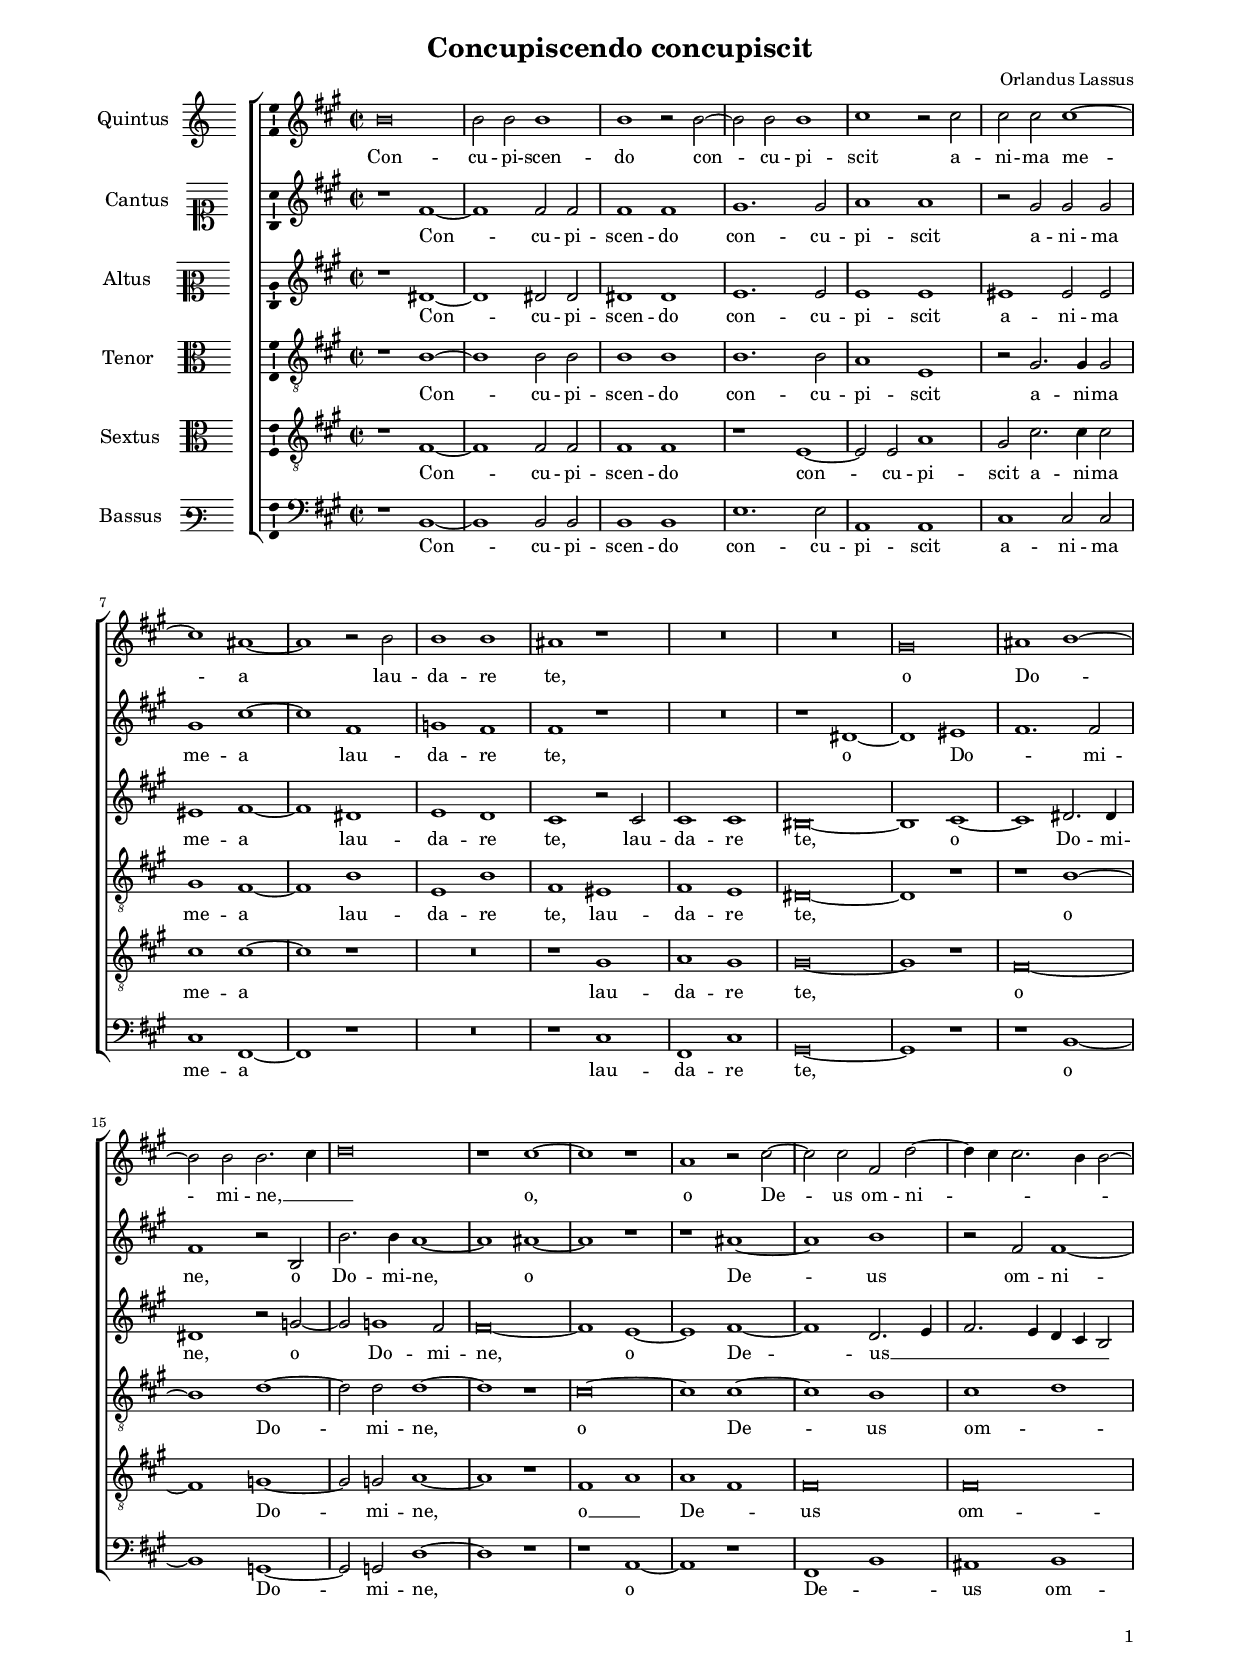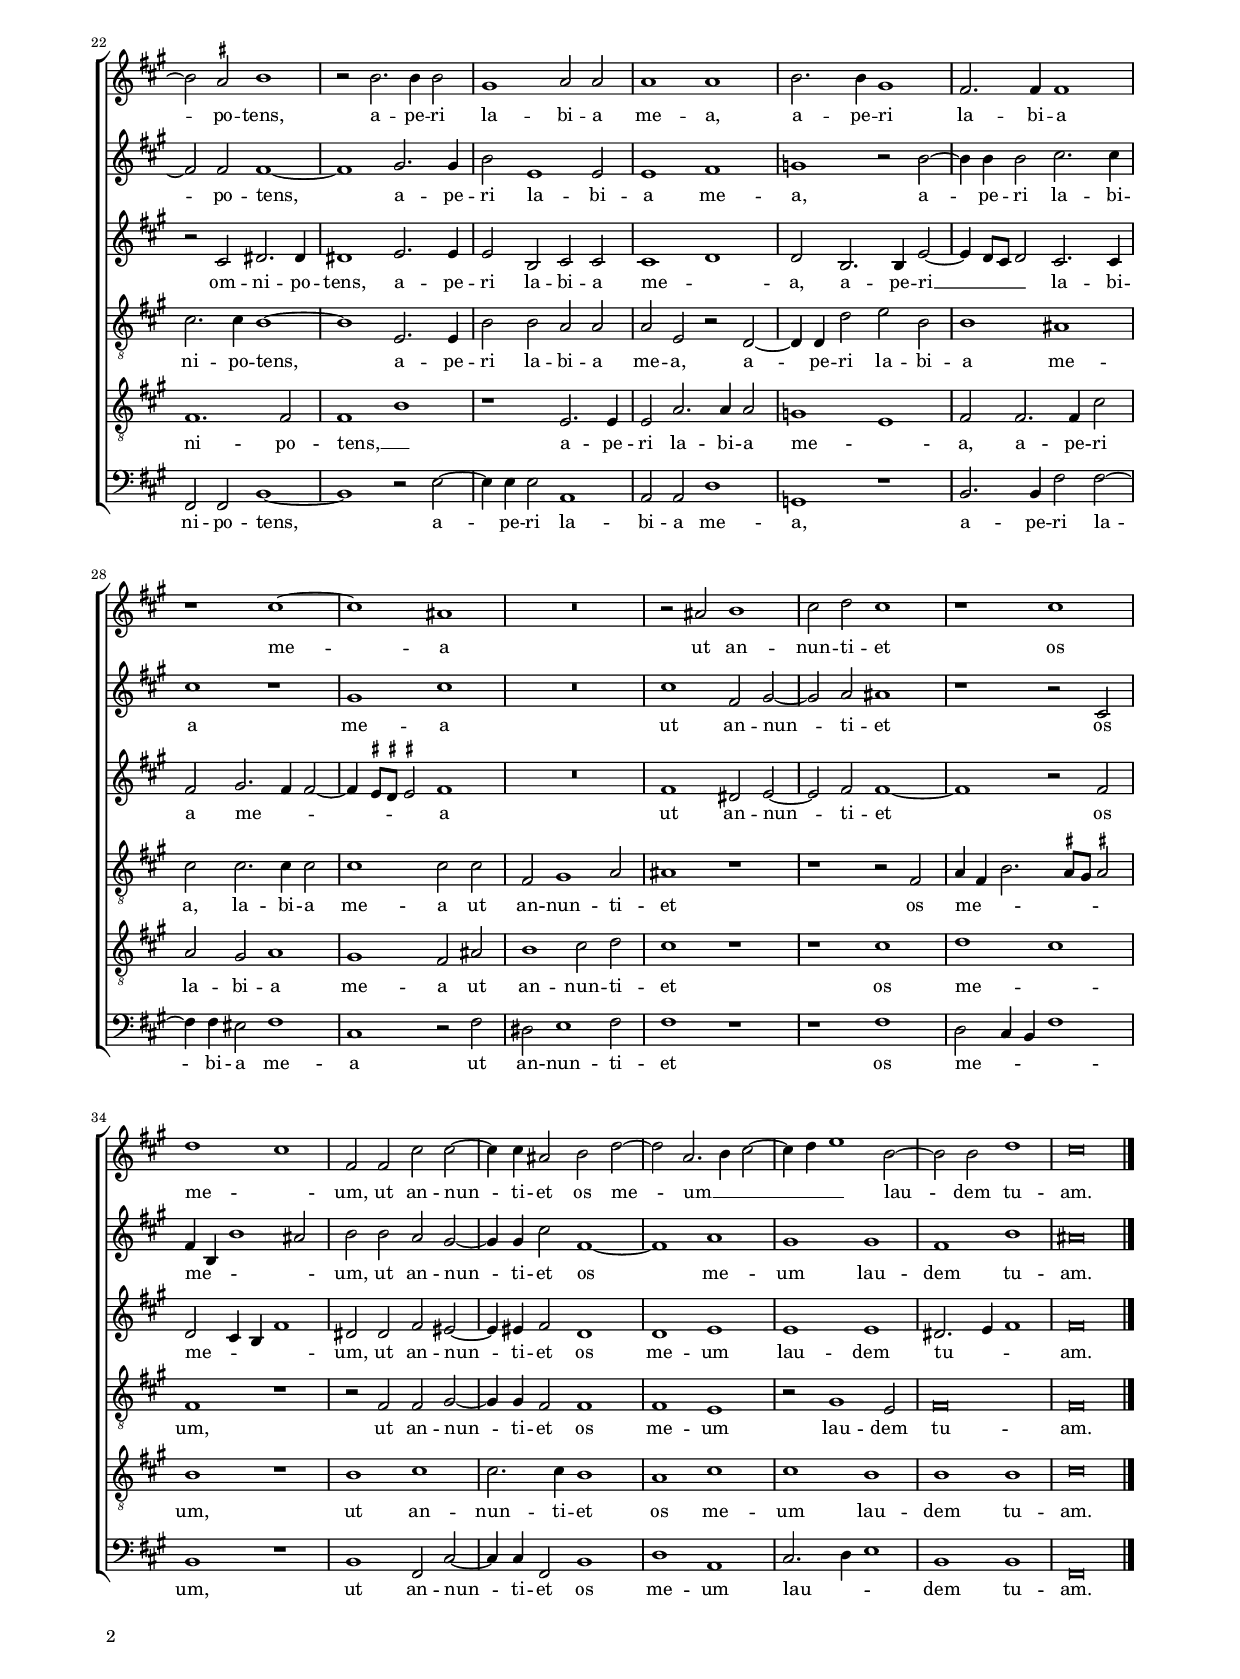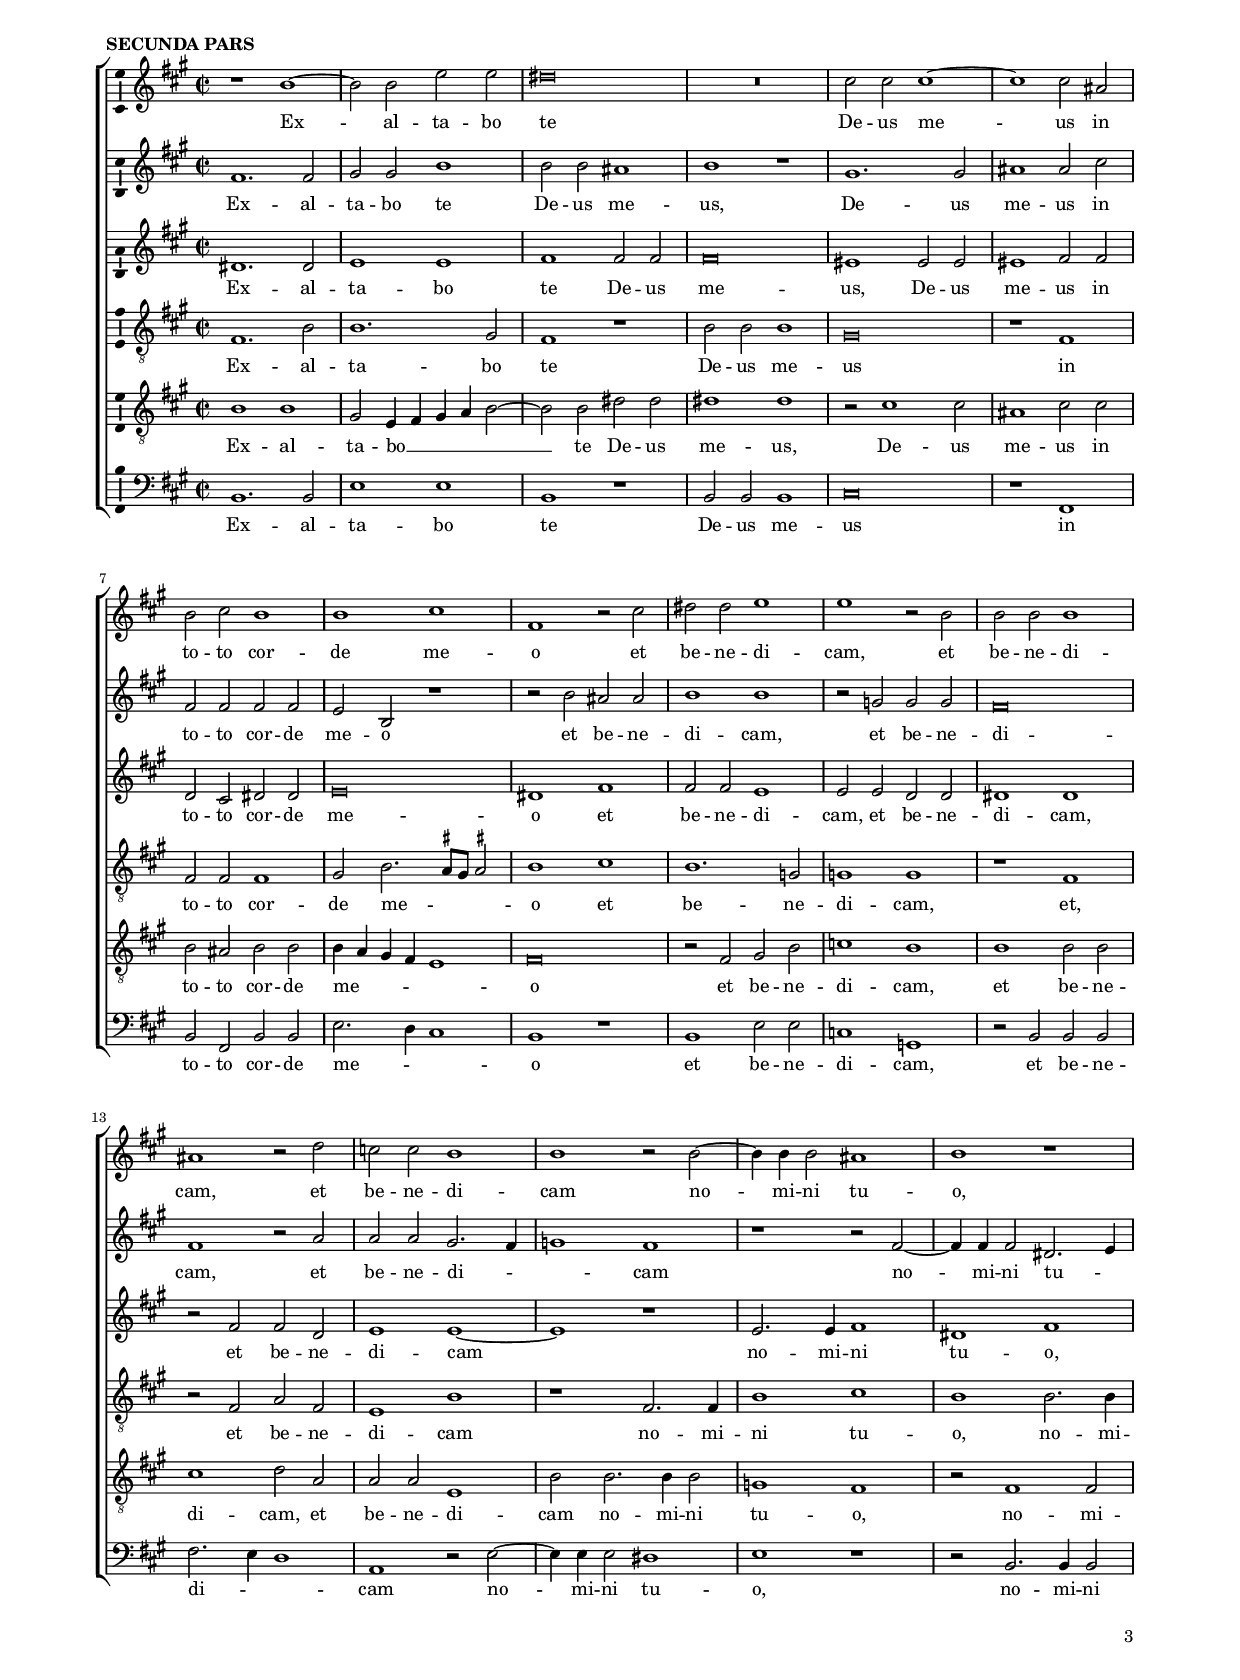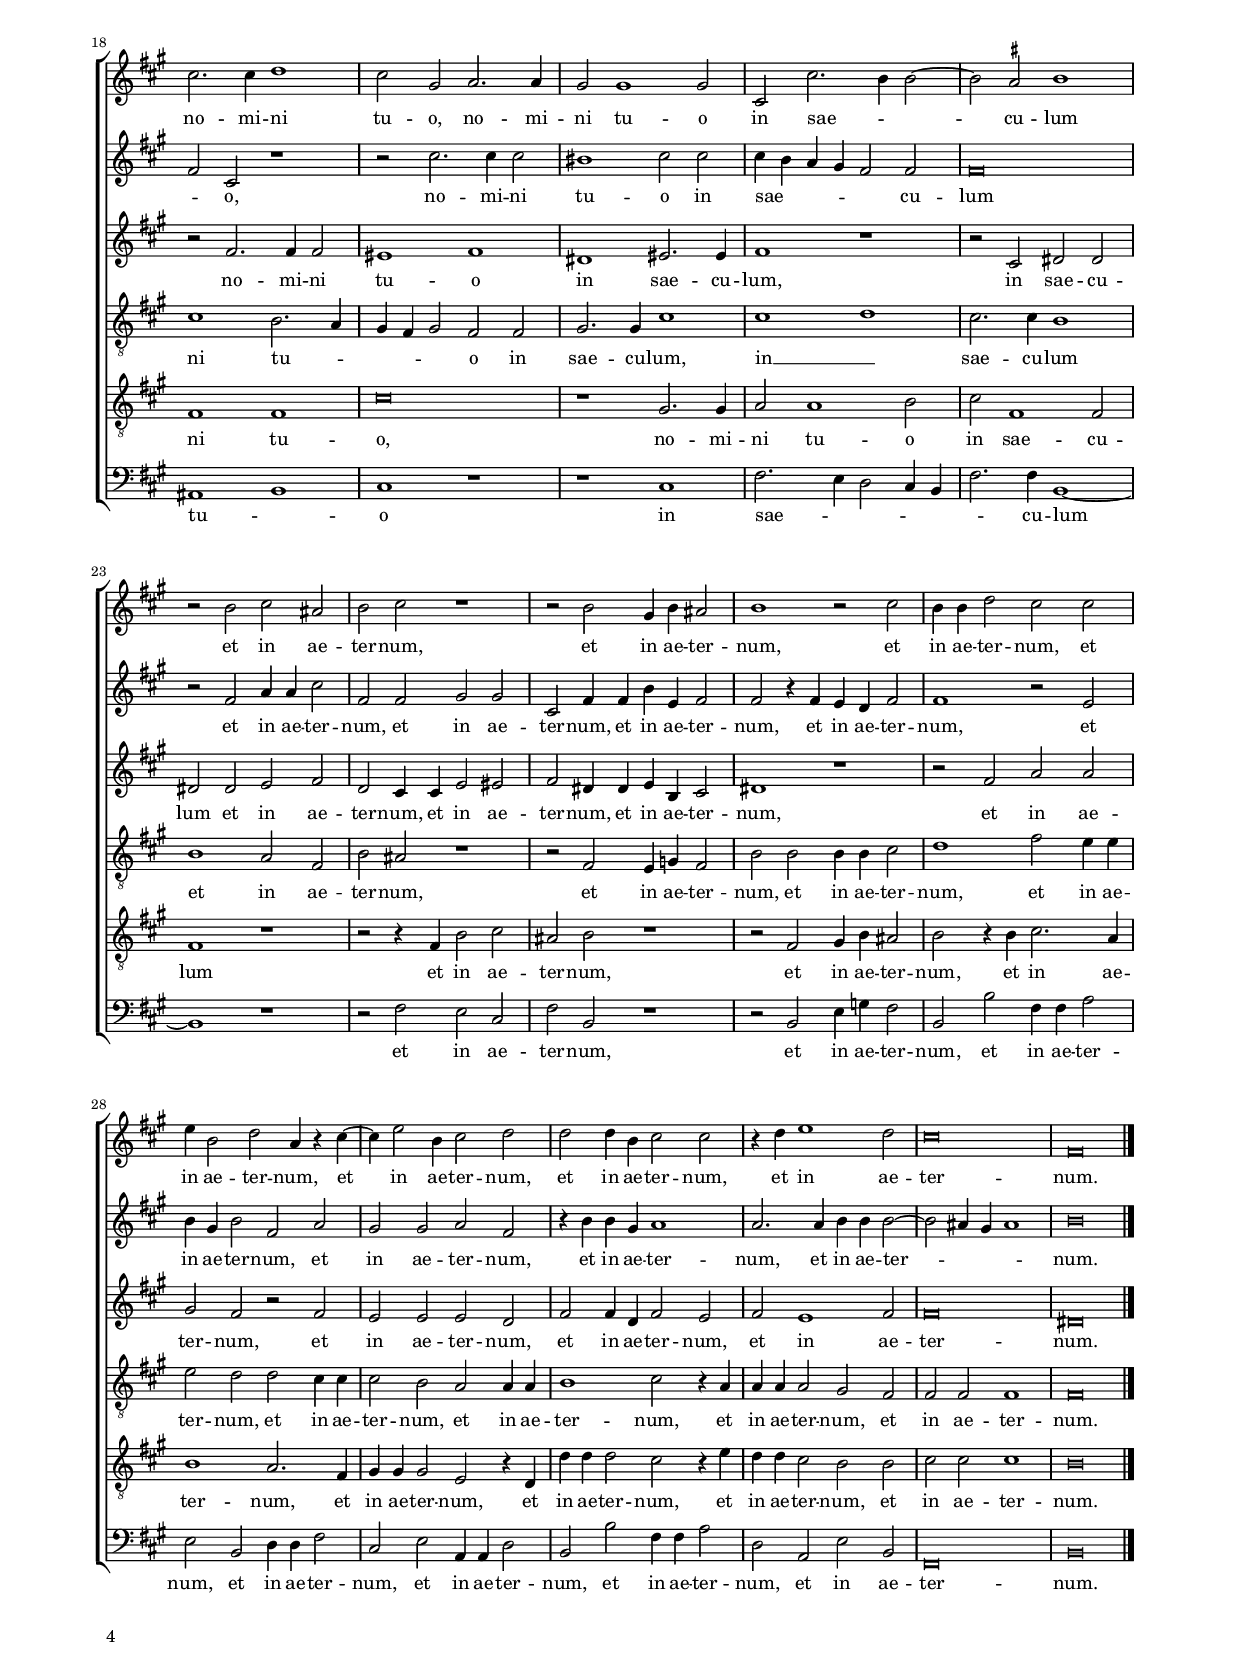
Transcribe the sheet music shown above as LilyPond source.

\header
{
  title="Concupiscendo concupiscit"
  composer="Orlandus Lassus"
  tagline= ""
}

\version "2.22.0"
\include "deutsch.ly"
#(set-global-staff-size 15)
% #(set-default-paper-size "letter")
#(ly:set-option 'point-and-click #f)


	ficta = { \once \set suggestAccidentals = ##t }
	
	forget = #(define-music-function (music) (ly:music?) #{
		\accidentalStyle forget
		$music
		\accidentalStyle default
		#})



\paper
	{
	top-margin = 1.5 \cm
	bottom-margin = 0.9 \cm
	left-margin = 1.8 \cm
	right-margin = 1.8 \cm
	ragged-bottom = ##f
	ragged-last-bottom = ##t
	print-page-number = ##f
	score-system-spacing = #'((basic-distance . 17) (minimum-distance . 14) (padding . 5) (strechability . 250))
	system-system-spacing = #'((basic-distance . 17) (minimum-distance . 14) (padding . 5) (strechability . 250))
    oddFooterMarkup=\markup   \fill-line { "" \fromproperty #'page:page-number-string }
    evenFooterMarkup=\markup  \fill-line { \fromproperty #'page:page-number-string "" }
    last-bottom-spacing = #'((basic-distance . 12) (minimum-distance . 7) (padding . 4))
	systems-per-page = 3
%	min-systems-per-page = 3
	}

global = {
	\key c \major
	\time 2/2 \set Score.measureLength = #(ly:make-moment 2/1)
	\set Score.tempoHideNote = ##t
    \tempo 2 = 90
    \skip 1*2*40 \bar "|."
	}

    
incipitsextus = \markup { \score {
	{
	\set Staff.instrumentName = \markup { \fontsize #1 "Quintus" }
	\key c \major
	\clef violin
	s4 \bar ""
	}
	\layout  {
	raggedright = ##t
	indent = 1.6 \cm
	line-width = 2.5 \cm
	\context { \Staff \remove Time_signature_engraver }
	\override Staff.Clef.Y-extent = #'(0 . 0)
	}} \hspace #1 }
      

incipitcantus = \markup { \score {
	{
	\set Staff.instrumentName = \markup { \fontsize #1 "Cantus" }
	\key c \major
	\clef soprano
	s4 \bar ""
	}
	\layout  {
	raggedright = ##t
	indent = 1.6 \cm
	line-width = 2.5 \cm
	\context { \Staff \remove Time_signature_engraver }
	\override Staff.Clef.Y-extent = #'(0 . 0)
	}} \hspace #1 }


incipitaltus = \markup { \score {
	{
	\set Staff.instrumentName = \markup { \fontsize #1 "Altus" }
	\key c \major
	\clef mezzosoprano
	s4 \bar ""
	}
	\layout  {
	raggedright = ##t
	indent = 1.6 \cm
	line-width = 2.5 \cm
	\context { \Staff \remove Time_signature_engraver }
	\override Staff.Clef.Y-extent = #'(0 . 0)
	}} \hspace #1 }


incipittenor = \markup { \score {
	{
	\set Staff.instrumentName = \markup { \fontsize #1 "Tenor" }
	\key c \major
	\clef alto
	s4 \bar ""
	}
	\layout  {
	raggedright = ##t
	indent = 1.6 \cm
	line-width = 2.5 \cm
	\context { \Staff \remove Time_signature_engraver }
	\override Staff.Clef.Y-extent = #'(0 . 0)
	}} \hspace #1 }
      
      
incipitquintus = \markup { \score {
	{
	\set Staff.instrumentName = \markup { \fontsize #1 "Sextus" }
	\key c \major
	\clef alto
	s4 \bar ""
	}
	\layout  {
	raggedright = ##t
	indent = 1.6 \cm
	line-width = 2.5 \cm
	\context { \Staff \remove Time_signature_engraver }
	\override Staff.Clef.Y-extent = #'(0 . 0)
	}} \hspace #1 }
      
      
incipitbassus = \markup { \score {
	{
	\set Staff.instrumentName = \markup { \fontsize #1 "Bassus" }
	\key c \major
	\clef varbaritone
	s4 \bar ""
	}
	\layout  {
	raggedright = ##t
	indent = 1.6 \cm
	line-width = 2.5 \cm
	\context { \Staff \remove Time_signature_engraver }
	\override Staff.Clef.Y-extent = #'(0 . 0)
	}} \hspace #1 }


sextus = \relative c''
	{
	d\breve
	d2 d d1
	d1 r2 d~
	d2 d d1
%5
	e1 r2 e |
	e2 e e1~
	e1 cis~
	cis1 r2 d
	d1 d
%10
	cis1 r |
	R\breve
	R\breve
	h\breve
	cis1 d~
%15
	d2 d d2. e4 |
	f\breve
	r1 e~
	e1 r
	c1 r2 e~
%20
	e2 e a, f'~ |
	f4 e e2. d4 d2~
	d2 \ficta cis d1
	r2 d2. d4 d2
	h1 c2 c
%25
	c1 c |
	d2. d4 h1
	a2. a4 a1
	r1 e'~
	e1 cis
%30
	R\breve |
	r2 cis d1
	e2 f e1
	r1 e
	f1 e
%35
	a,2 a e' e~ |
	e4 e cis2 d f~
	f2 c2. d4 e2~
	e4 f g1 d2~
	d2 d f1
%40
	e\breve |
	}



cantus =  \relative c''
	{
	r1 a~
	a1 a2 a
	a1 a
	h1. h2
%5
	c1 c |
	r2 h h h
	h1 e~
	e1 a,
	b1 a
%10
	a1 r |
	R\breve
	r1 fis~
	fis1 gis
	a1. a2
%15
	a1 r2 d, |
	d'2. d4 c1~
	c1 cis~
	cis1 r
	r1 cis~
%20
	cis1 d |
	r2 a a1~
	a2 a a1~
	a1 h2. h4
	d2 g,1 g2
%25
	g1 a |
	b1 r2 d~
	d4 d d2 e2. e4
	e1 r
	h1 e
%30
	R\breve |
	e1 a,2 h~
	h2 c cis1
	r1 r2 e,
	a4 d, d'1 cis2
%35
	d2 d c h~ |
	h4 h e2 a,1~
	a1 c
	h1 h
	a1 d
%40
	cis\breve |
	}

altus =  \relative c'
        {
	r1 fis~
	fis1 fis2 fis
	fis1 fis
	g1. g2
%5
	g1 g |
	gis1 gis2 gis
        gis1 a~
	a1 fis
	g1 f
%10
	e1 r2 e
	e1 e |
	dis\breve~
	dis1 e~
	e1 fis2. fis4
%15
	fis1 r2 b~
	b2 b1 a2 |
	a\breve~
	a1 g~
	g1 a~
%20
	a1 f2. g4
	a2. g4 f e d2 |
	r2 e fis2. fis4
	fis1 g2. g4
	g2 d e e
%25
	e1 f
	f2 d2. d4 g2~ |
	g4 f8 e f2 e2. e4
	a2 h2. a4 a2~
	a4 \ficta gis8 \ficta fis \ficta gis!2 a1
%30
	R\breve
	a1 fis2 g~ |
	g2 a a1~
	a1 r2 a
	f2 e4 d a'1
%35
	fis2 fis a gis~
	gis4 gis a2 f1 |
	f1 g
	g1 g
	fis2. g4 a1
%40
	a\breve |
	}


tenor =  \relative c'
	{
	r1 d~
	d1 d2 d
	d1 d
	d1. d2
%5
	c1 g |
	r2 h2. h4 h2
	h1 a~
	a1 d
	g,1 d'
%10
	a1 gis |
	a1 g
	fis\breve~
	fis1 r
	r1 d'~
%15
	d1 f~ |
	f2 f f1~
	f1 r
	e\breve~
	e1 e~
%20
	e1 d |
	e1 f
	e2. e4 d1~
	d1 g,2. g4
	d'2 d c c
%25
	c2 g r f~ |
	f4 f f'2 g d
	d1 cis
	e2 e2. e4 e2
	e1 e2 e
%30
	a,2 h1 c2 |
	cis1 r
	r1 r2 a
	c4 a d2. \ficta cis8 h \ficta cis!2
	a1 r
%35
	r2 a a h~ |
	h4 h a2 a1
	a1 g
	r2 h1 g2
	a\breve
%40
	a\breve |
	}


quintus  =  \relative c'
	{
	r1 a~
	a1 a2 a
	a1 a
	r1 g~
%5
	g2 g c1 |
	h2 e2. e4 e2
	e1 e~
	e1 r
	R\breve
%10
	r1 h |
	c1 h
	h\breve~
	h1 r
	a\breve~
%15
	a1 b~
	b2 b c1~ |
	c1 r
	a1 c
	c1 a
%20
	a\breve |
	a\breve
	a1. a2
	a1 d
	r1 g,2. g4
%25
	g2 c2. c4 c2 |
	b1 g
	a2 a2. a4 e'2
	c2 h c1
	h1 a2 cis
%30
	d1 e2 f |
	e1 r
	r1 e
	f1 e
	d1 r
%35
	d1 e |
	e2. e4 d1
	c1 e
	e1 d
	d1 d
%40
	e\breve |
	}


bassus  =  \relative c
	{
	r1 d~
	d1 d2 d
	d1 d
	g1. g2
%5
	c,1 c |
	e1 e2 e
	e1 a,~
	a1 r
	R\breve
%10
	r1 e' |
	a,1 e'
	h\breve~
	h1 r
	r1 d~
%15
	d1 b~ |
	b2 b f'1~
	f1 r
	r1 c~
	c1 r
%20
	a1 d |
	cis1 d
	a2 a d1~
	d1 r2 g~
	g4 g g2 c,1
%25
	c2 c f1 |
	b,1 r
	d2. d4 a'2 a~
	a4 a gis2 a1
	e1 r2 a
%30
	fis2 g1 a2 |
	a1 r
	r1 a
	f2 e4 d a'1
	d,1 r
%35
	d1 a2 e'~ |
	e4 e a,2 d1
	f1 c
	e2. f4 g1
	d1 d
%40
	a\breve |
	}


    
lyricssextus = \lyricmode {
	Con -- cu -- pi -- scen -- do con -- cu -- pi -- scit a -- ni -- ma me -- a
        lau -- da -- re te,
        o Do -- _ mi -- ne, __ _ _
        o,
        o De -- us om -- ni -- _ _ _ _ po -- tens,
        a -- pe -- ri la -- bi -- a me -- a,
        a -- pe -- ri la -- bi -- a me -- a
        ut an -- nun -- ti -- et os me -- _ um,
        ut an -- nun -- ti -- et os me -- um __ _ _ _ _
        lau -- dem tu -- am.
	}
	
    
lyricscantus = \lyricmode {
	Con -- cu -- pi -- scen -- do con -- cu -- pi -- scit a -- ni -- ma me -- a
        lau -- da -- re te,
        o Do -- _ mi -- ne,
        o Do -- mi -- ne,
        o De -- us om -- ni -- po -- tens,
        a -- pe -- ri la -- bi -- a me -- a,
        a -- pe -- ri la -- bi -- a me -- a
        ut an -- nun -- ti -- et os me -- _ _ _ um,
        ut an -- nun -- ti -- et os me -- um
        lau -- dem tu -- am.
	}

	
lyricsaltus = \lyricmode {
	Con -- cu -- pi -- scen -- do con -- cu -- pi -- scit a -- ni -- ma me -- a
        lau -- da -- re te,
        lau -- da -- re te,
        o Do -- mi -- ne,
        o Do -- mi -- ne,
        o De -- us __ _ _ _ _ _ _ om -- ni -- po -- tens,
        a -- pe -- ri la -- bi -- a me -- _ a,
        a -- pe -- ri __ _ _ _ la -- bi -- a me -- _ _ _ _ _ a
        ut an -- nun -- ti -- et os me -- _ _ _ um,
        ut an -- nun -- ti -- et os me -- um
        lau -- dem tu -- _ _ am.
	}


lyricstenor = \lyricmode {
	Con -- cu -- pi -- scen -- do con -- cu -- pi -- scit a -- ni -- ma me -- a
        lau -- da -- re te,
        lau -- da -- re te,
        o Do -- mi -- ne,
        o De -- us om -- _ ni -- po -- tens,
        a -- pe -- ri la -- bi -- a me -- a,
        a -- pe -- ri la -- bi -- a me -- a,
        la -- bi -- a me -- a
        ut an -- nun -- ti -- et os me -- _ _ _ _ _ um,
        ut an -- nun -- ti -- et os me -- um
        lau -- dem tu -- am.
	}


lyricsquintus = \lyricmode {
	Con -- cu -- pi -- scen -- do con -- cu -- pi -- scit a -- ni -- ma me -- a
        lau -- da -- re te,
        o Do -- mi -- ne,
        o __ _ De -- _ us om -- ni -- po -- tens, __ _
        a -- pe -- ri la -- bi -- a me -- _ a,
        a -- pe -- ri la -- bi -- a me -- a
        ut an -- nun -- ti -- et os me -- _ um,
        ut an -- nun -- ti -- et os me -- um
        lau -- dem tu -- am.
	}


lyricsbassus = \lyricmode {
	Con -- cu -- pi -- scen -- do con -- cu -- pi -- scit a -- ni -- ma me -- a
        lau -- da -- re te,
        o Do -- mi -- ne,
        o De -- _ us om -- ni -- po -- tens,
        a -- pe -- ri la -- bi -- a me -- a,
        a -- pe -- ri la -- bi -- a me -- a
        ut an -- nun -- ti -- et os me -- _ _ _ um,
        ut an -- nun -- ti -- et os me -- um
        lau -- _ _ dem tu -- am.
	}


\score
{  
	\transpose c a, {
	\new ChoirStaff \with { \override StaffGrouper.staff-staff-spacing.basic-distance = #12 }
	<<

	

	\new Staff << \global
	\new Voice="v6" {
		\set Staff.instrumentName=\incipitsextus
		\set Staff.midiInstrument = "reed organ"
		\clef "treble" 
		\sextus}
	\new Lyrics \lyricsto "v6" {\lyricssextus }
	>>
            
        
        \new Staff << \global
	\new Voice="v1" {
		\set Staff.instrumentName=\incipitcantus
		\set Staff.midiInstrument = "reed organ"
		\clef "treble"
		\cantus }
	\new Lyrics \lyricsto "v1" {\lyricscantus }
	>>


	\new Staff << \global
	\new Voice="v2" {
		\set Staff.instrumentName=\incipitaltus
		\set Staff.midiInstrument = "reed organ"
		\clef "treble" 
		\altus}
	\new Lyrics \lyricsto "v2" {\lyricsaltus }
	>>


	\new Staff << \global
	\new Voice="v3" {
		\set Staff.instrumentName=\incipittenor
		\set Staff.midiInstrument = "reed organ"
		\clef "G_8"
		\tenor }
	\new Lyrics \lyricsto "v3" {\lyricstenor }
	>>


	\new Staff << \global
	\new Voice="v5" {
		\set Staff.instrumentName=\incipitquintus
		\set Staff.midiInstrument = "reed organ"
		\clef "G_8"
		\quintus}
	\new Lyrics \lyricsto "v5" {\lyricsquintus }
	>>


	\new Staff << \global
	\new Voice="v4" {
		\set Staff.instrumentName=\incipitbassus
		\set Staff.midiInstrument = "reed organ"
		\clef "bass" 
		\bassus }
	\new Lyrics \lyricsto "v4" {\lyricsbassus}
	>>

	>>
	} % transpose

	\layout
	{
	indent = 2.6 \cm
%	\context { \Lyrics \override VerticalAxisGroup.nonstaff-relatedstaff-spacing.padding = #2 }
%	\context { \Lyrics \override LyricText.font-size = #1 }
  	\context { \Staff \consists "Ambitus_engraver" }
	\context { \Staff \override TimeSignature.break-visibility = #end-of-line-invisible }
	\context { \Score \override BarNumber.padding = #2 }
	\context { \Voice \override NoteHead.style = #'baroque }
	}

\midi
	{
	}

}

%%%%%%%%%%%%%%%%%%%%  PARS SECUNDA


global = {
	\key c \major
	\time 2/2 \set Score.measureLength = #(ly:make-moment 2/1)
    \set Score.tempoHideNote = ##t
    \tempo 2 = 90
    \skip 1*2*33 \bar "|."
	}


    
sextus = \relative c''
	{
	r1 d~
	d2 d g g
	fis\breve
	R\breve
%5
	e2 e e1~ |
	e1 e2 cis
	d2 e d1
	d1 e
	a,1 r2 e'
%10
	fis2 fis g1 |
	g1 r2 d
	d2 d d1
	cis1 r2 f
	es2 es d1
%15
	d1 r2 d~ |
	d4 d d2 cis1
	d1 r
	e2. e4 f1
	e2 h c2. c4
%20
	h2 h1 h2 |
	e,2 e'2. d4 d2~
	d2 \ficta cis d1
	r2 d e cis
	d2 e r1
%25
	r2 d h4 d cis2 |
	d1 r2 e
	d4 d f2 e e
	g4 d2 f c4 r e~
	e4 g2 d4 e2 f
%30
	f2 f4 d e2 e |
	r4 f g1 f2
	e\breve
	a,\breve |
	}

    
cantus =  \relative c''
	{
	a1. a2
	h2 h d1
	d2 d cis1
	d1 r
%5
	h1. h2 |
	cis1 cis2 e
	a,2 a a a
	g2 d r1
	r2 d' cis cis
%10
	d1 d |
	r2 b b b
	a\breve
	a1 r2 c
	c2 c h2. a4
%15
	b1 a |
	r1 r2 a~
	a4 a a2 fis2. g4
	a2 e r1
	r2 e'2. e4 e2
%20
	dis1 e2 e |
	e4 d c h a2 a
	a\breve
	r2 a c4 c e2
	a,2 a h h
%25
	e,2 a4 a d g, a2 |
	a2 r4 a g f a2
	a1 r2 g
	d'4 h d2 a c
	h2 h c a
%30
	r4 d d h c1 |
	c2. c4 d d d2~
	d2 cis4 h cis1
	d\breve |
	}

    
altus =  \relative c'
    {
	fis1. fis2
	g1 g
	a1 a2 a
	a\breve
%5
	gis1 gis2 gis |
	gis1 a2 a
	f2 e fis fis
	g\breve
	fis1 a
%10
	a2 a g1 |
	g2 g f f
	fis1 fis
	r2 a a f
	g1 g~
%15
	g1 r |
	g2. g4 a1
	fis1 a
	r2 a2. a4 a2
	gis1 a
%20
	fis1 gis2. gis4 |
	a1 r
	r2 e fis2 fis
	fis2 fis g a
	f2 e4 e g2 gis
%25
	a2 fis4 fis g d e2 |
	fis1 r
	r2 a c c
	h2 a r a
	g2 g g f
%30
	a2 a4 f a2 g |
	a2 g1 a2
	a\breve
	fis\breve |
	}


tenor =  \relative c'
	{
	a1. d2
	d1. h2
	a1 r
	d2 d d1
%5
	h\breve |
	r1 a
	a2 a a1
	h2 d2. \ficta cis8 h \ficta cis!2
	d1 e
%10
	d1. b2 |
	b1 b
	r1 a
	r2 a c a
	g1 d'
%15
	r1 a2. a4 |
	d1 e
	d1 d2. d4
	e1 d2. c4
	h4 a h2 a a
%20
	h2. h4 e1 |
	e1 f
	e2. e4 d1
	d1 c2 a
	d2 cis r1
%25
	r2 a g4 b a2 |
	d2 d d4 d e2
	f1 a2 g4 g
	g2 f f e4 e
	e2 d c c4 c
%30
	d1 e2 r4 c |
	c4 c c2 h a
	a2 a a1
	a\breve |
	}


quintus  =  \relative c'
	{
	d1 d
	h2 g4 a h c d2~
	d2 d fis fis
	fis1 fis
%5
	r2 e1 e2 |
	cis1 e2 e
	d2 cis d d
	d4 c h a g1
	a\breve
%10
	r2 a h d |
	es1 d
	d1 d2 d
	e1 f2 c
	c2 c g1
%15
	d'2 d2. d4 d2 |
	b1 a
	r2 a1 a2
	a1 a
	e'\breve
%20
	r1 h2. h4 |
	c2 c1 d2
	e2 a,1 a2
	a1 r
	r2 r4 a d2 e
%25
	cis2 d r1 |
	r2 a h4 d cis2
	d2 r4 d e2. c4
	d1 c2. a4
	h4 h h2 g r4 f
%30
	f'4 f f2 e r4 g |
	f4 f e2 d d
	e2 e e1
	d\breve |
	}


bassus  =  \relative c
	{
	d1. d2
	g1 g
	d1 r
	d2 d d1
%5
	e\breve |
	r1 a,
	d2 a d d
	g2. f4 e1
	d1 r
%10
	d1 g2 g |
	es1 b
	r2 d d d
	a'2. g4 f1
	c1 r2 g'~
%15
	g4 g g2 fis1 |
	g1 r
	r2 d2. d4 d2
	cis1 d
	e1 r
%20
	r1 e |
	a2. g4 f2 e4 d
	a'2. a4 d,1~
	d1 r
	r2 a' g e
%25
	a2 d, r1 |
	r2 d g4 b a2
	d,2 d' a4 a c2
	g2 d f4 f a2
	e2 g c,4 c f2
%30
	d2 d' a4 a c2 |
	f,2 c g' d
	a\breve
	d\breve |
	}

    
lyricssextus = \lyricmode {
	Ex -- al -- ta -- bo te De -- us me -- us
        in to -- to cor -- de me -- o
        et be -- ne -- di -- cam,
        et be -- ne -- di -- cam,
        et be -- ne -- di -- cam
        no -- mi -- ni tu -- o,
        no -- mi -- ni tu -- o,
        no -- mi -- ni tu -- o
        in sae -- _ _ cu -- lum
        et in ae -- ter -- num,
        et in ae -- ter -- num,
        et in ae -- ter -- num,
        et in ae -- ter -- num,
        et in ae -- ter -- num,
        et in ae -- ter -- num,
        et in ae -- ter -- num.
	}


lyricscantus = \lyricmode {
	Ex -- al -- ta -- bo te De -- us me -- us,
        De -- us me -- us
        in to -- to cor -- de me -- o
        et be -- ne -- di -- cam,
        et be -- ne -- di -- cam,
        et be -- ne -- di -- _ _ cam
        no -- mi -- ni tu -- _ _ o,
        no -- mi -- ni tu -- o
        in sae -- _ _ _ _ cu -- lum
        et in ae -- ter -- num,
        et in ae -- ter -- num,
        et in ae -- ter -- num,
        et in ae -- ter -- num,
        et in ae -- ter -- num,
        et in ae -- ter -- num,
        et in ae -- ter -- num,
        et in ae -- ter -- _ _ _ num.
	}


lyricsaltus = \lyricmode {
	Ex -- al -- ta -- bo te De -- us me -- us,
        De -- us me -- us
        in to -- to cor -- de me -- o
        et be -- ne -- di -- cam,
        et be -- ne -- di -- cam,
        et be -- ne -- di -- cam
        no -- mi -- ni tu -- o,
        no -- mi -- ni tu -- o
        in sae -- cu -- lum,
        in sae -- cu -- lum
        et in ae -- ter -- num,
        et in ae -- ter -- num,
        et in ae -- ter -- num,
        et in ae -- ter -- num,
        et in ae -- ter -- num,
        et in ae -- ter -- num,
        et in ae -- ter -- num.
	}


lyricstenor = \lyricmode {
	Ex -- al -- ta -- bo te De -- us me -- us
        in to -- to cor -- de me -- _ _ _ o
        et be -- ne -- di -- cam,
        et,
        et be -- ne -- di -- cam
        no -- mi -- ni tu -- o,
        no -- mi -- ni tu -- _ _ _ _ o
        in sae -- cu -- lum,
        in __ _ sae -- cu -- lum
        et in ae -- ter -- num,
        et in ae -- ter -- num,
        et in ae -- ter -- num,
        et in ae -- ter -- num,
        et in ae -- ter -- num,
        et in ae -- ter -- num,
        et in ae -- ter -- num,
        et in ae -- ter -- num.
	}


lyricsquintus = \lyricmode {
	Ex -- al -- ta -- bo __ _ _ _ _ te De -- us me -- us,
        De -- us me -- us
        in to -- to cor -- de me -- _ _ _ _ o
        et be -- ne -- di -- cam,
        et be -- ne -- di -- cam,
        et be -- ne -- di -- cam
        no -- mi -- ni tu -- o,
        no -- mi -- ni tu -- o,
        no -- mi -- ni tu -- o
        in sae -- cu -- lum
        et in ae -- ter -- num,
        et in ae -- ter -- num,
        et in ae -- ter -- num,
        et in ae -- ter -- num,
        et in ae -- ter -- num,
        et in ae -- ter -- num,
        et in ae -- ter -- num.
	}


lyricsbassus = \lyricmode {
	Ex -- al -- ta -- bo te De -- us me -- us
        in to -- to cor -- de me -- _ _ o
        et be -- ne -- di -- cam,
        et be -- ne -- di -- _ _ cam
        no -- mi -- ni tu -- o,
        no -- mi -- ni tu -- _ o
        in sae -- _ _ _ _ _ cu -- lum
        et in ae -- ter -- num,
        et in ae -- ter -- num,
        et in ae -- ter -- num,
        et in ae -- ter -- num,
        et in ae -- ter -- num,
        et in ae -- ter -- num,
        et in ae -- ter -- num.
	}


\score
{  
	\transpose c a, {
	\new ChoirStaff \with { \override StaffGrouper.staff-staff-spacing.basic-distance = #12 }
	<<
        

	\new Staff << \global
	\new Voice="v6" {
	  %\set Staff.instrumentName="Sextus"
		\set Staff.midiInstrument = "reed organ"
		\clef "treble" 
		\sextus}
	\new Lyrics \lyricsto "v6" {\lyricssextus }
	>>

            
	\new Staff <<\global
	\new Voice="v1" {
	  %\set Staff.instrumentName="Cantus"
		\set Staff.midiInstrument = "reed organ"
		\clef "treble"
		\cantus }
	\new Lyrics \lyricsto "v1" {\lyricscantus }
	>>


	\new Staff << \global
	\new Voice="v2" {
	  %\set Staff.instrumentName="Altus"
		\set Staff.midiInstrument = "reed organ"
		\clef "treble" 
		\altus}
	\new Lyrics \lyricsto "v2" {\lyricsaltus }
	>>


	\new Staff <<\global
	\new Voice="v3" {
	  %\set Staff.instrumentName="Tenor"
		\set Staff.midiInstrument = "reed organ"
		\clef "G_8"
		\tenor }
	\new Lyrics \lyricsto "v3" {\lyricstenor }
	>>


	\new Staff << \global
	\new Voice="v5" {
	  %\set Staff.instrumentName="Quintus"
		\set Staff.midiInstrument = "reed organ"
		\clef "G_8"
		\quintus}
	\new Lyrics \lyricsto "v5" {\lyricsquintus }
	>>


	\new Staff <<\global
	\new Voice="v4" {
	  %\set Staff.instrumentName="Bassus"
		\set Staff.midiInstrument = "reed organ"
		\clef "bass" 
		\bassus }
	\new Lyrics \lyricsto "v4" {\lyricsbassus}
	>>

	>>
	} % transpose

	\layout
	{
	indent = 0 \cm
%	\context { \Lyrics \override VerticalAxisGroup.nonstaff-relatedstaff-spacing.padding = #2 }
%	\context { \Lyrics \override LyricText.font-size = #1 }
   	\context { \Staff \consists "Ambitus_engraver" }
	\context { \Staff \override TimeSignature.break-visibility = #end-of-line-invisible }
	\context { \Score \override BarNumber.padding = #2 }
	\context { \Voice \override NoteHead.style = #'baroque }
	}

    \header { piece = \markup { \raise #2 \bold "SECUNDA PARS"} }


\midi
	{
	}

}

% EOF
